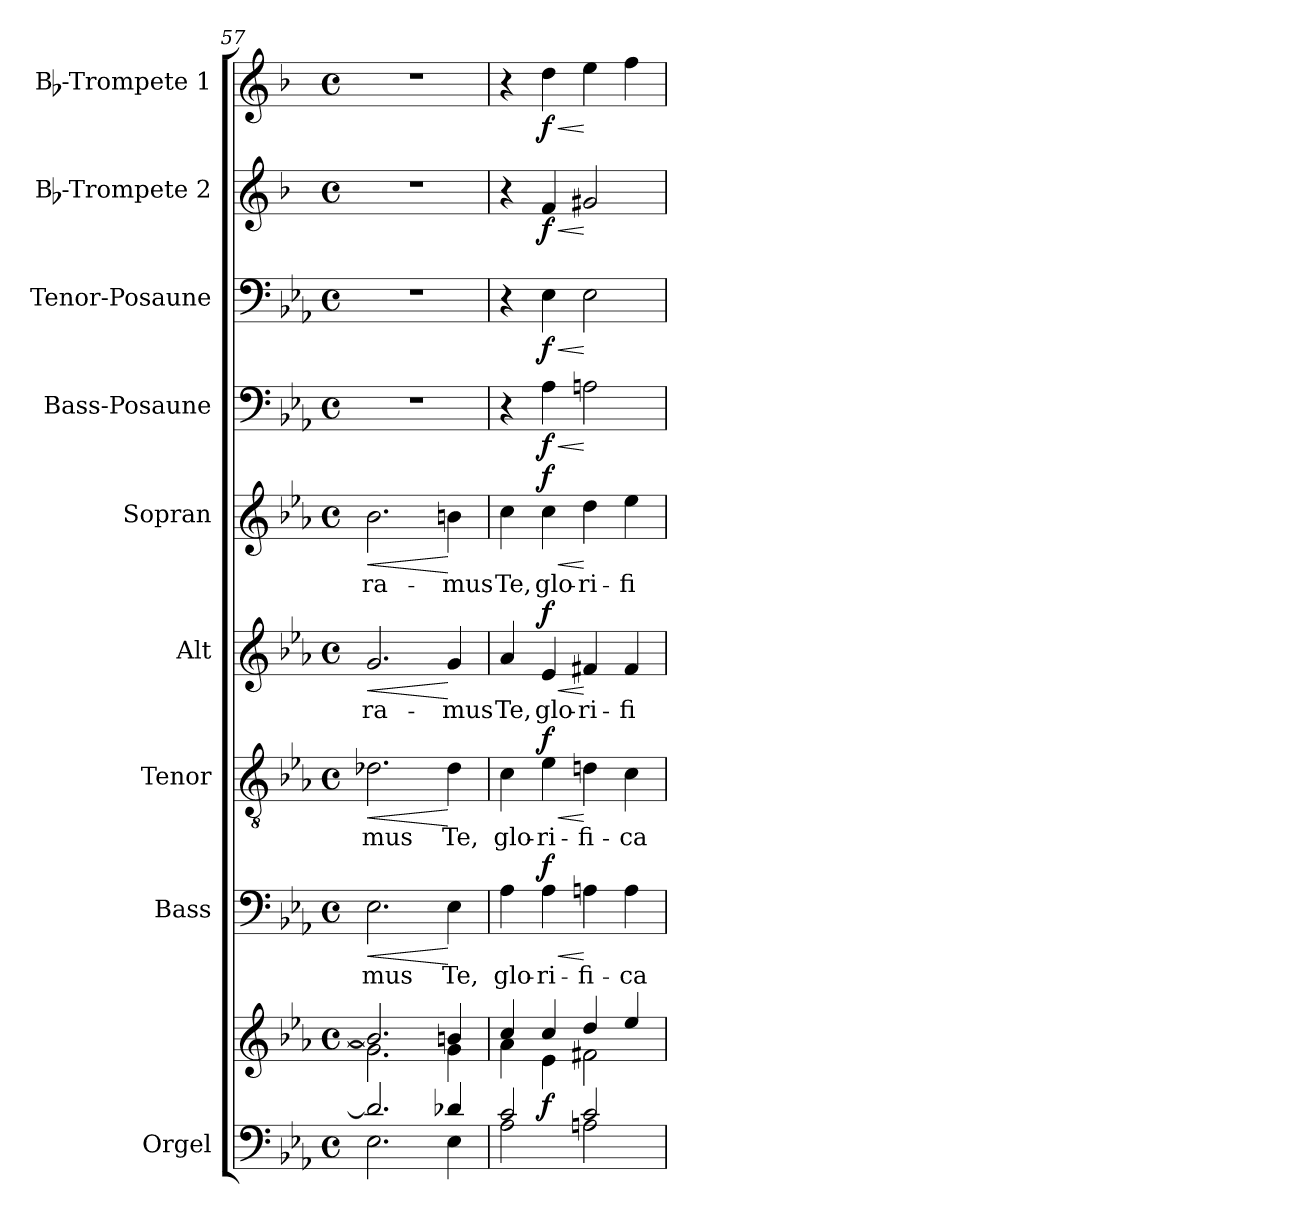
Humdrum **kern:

**kern	**kern	**dynam	**kern	**text	**dynam	**kern	**text	**dynam	**kern	**text	**dynam	**kern	**text	**dynam	**kern	**dynam	**kern	**dynam	**kern	**dynam	**kern	**dynam
*part9	*part9	*part9	*part8	*part8	*part8	*part7	*part7	*part7	*part6	*part6	*part6	*part5	*part5	*part5	*part4	*part4	*part3	*part3	*part2	*part2	*part1	*part1
*staff10	*staff9	*staff9/10	*staff8	*staff8	*staff8	*staff7	*staff7	*staff7	*staff6	*staff6	*staff6	*staff5	*staff5	*staff5	*staff4	*staff4	*staff3	*staff3	*staff2	*staff2	*staff1	*staff1
*I"Orgel	*	*	*I"Bass	*	*	*I"Tenor	*	*	*I"Alt	*	*	*I"Sopran	*	*	*I"Bass-Posaune	*	*I"Tenor-Posaune	*	*I"Bb-Trompete 2	*	*I"Bb-Trompete 1	*
*I'Org.	*	*	*I'B.	*	*	*I'T.	*	*	*I'A.	*	*	*I'S.	*	*	*I'B. Pos.	*	*I'T. Pos.	*	*I'Trp. 2	*	*I'Trp. 1	*
!!LO:PB:g=z
*clefF4	*clefG2	*	*clefF4	*	*	*clefGv2	*	*	*clefG2	*	*	*clefG2	*	*	*clefF4	*	*clefF4	*	*clefG2	*	*clefG2	*
*	*	*	*	*	*	*	*	*	*	*	*	*	*	*	*	*	*	*	*ITrd1c2	*	*ITrd1c2	*
*k[b-e-a-]	*k[b-e-a-]	*	*k[b-e-a-]	*	*	*k[b-e-a-]	*	*	*k[b-e-a-]	*	*	*k[b-e-a-]	*	*	*k[b-e-a-]	*	*k[b-e-a-]	*	*k[b-e-a-]	*	*k[b-e-a-]	*
*E-:	*E-:	*	*E-:	*	*	*E-:	*	*	*E-:	*	*	*E-:	*	*	*E-:	*	*E-:	*	*E-:	*	*E-:	*
*M4/4	*M4/4	*	*M4/4	*	*	*M4/4	*	*	*M4/4	*	*	*M4/4	*	*	*M4/4	*	*M4/4	*	*M4/4	*	*M4/4	*
*met(c)	*met(c)	*	*met(c)	*	*	*met(c)	*	*	*met(c)	*	*	*met(c)	*	*	*met(c)	*	*met(c)	*	*met(c)	*	*met(c)	*
=57	=57	=57	=57	=57	=57	=57	=57	=57	=57	=57	=57	=57	=57	=57	=57	=57	=57	=57	=57	=57	=57	=57
*^	*^	*	*	*	*	*	*	*	*	*	*	*	*	*	*	*	*	*	*	*	*	*
!	!	!	!	!	!	!LO:LY:b	!LO:HP:b	!	!LO:LY:b	!LO:HP:b	!	!LO:LY:b	!LO:HP:b	!	!LO:LY:b	!LO:HP:b	!	!	!	!	!	!	!	!
2.d-/]	2.E-\	2.b-/]	2.g\]	.	2.E-\	-mus	<	2.d-X\	-mus	<	2.g/	-ra-	<	2.b-\	-ra-	<	1r	.	1r	.	1r	.	1r	.
!	!	!	!	!	!	!LO:LY:b	!	!	!LO:LY:b	!	!	!LO:LY:b	!	!	!LO:LY:b	!	!	!	!	!	!	!	!	!
4d-X/	4E-\	4bn/	4g\	.	4E-\	Te,	[	4d-\	Te,	[	4g/	-mus	[	4bn\	-mus	[	.	.	.	.	.	.	.	.
=58	=58	=58	=58	=58	=58	=58	=58	=58	=58	=58	=58	=58	=58	=58	=58	=58	=58	=58	=58	=58	=58	=58	=58	=58
!	!	!	!	!	!	!LO:LY:b	!	!	!LO:LY:b	!	!	!LO:LY:b	!	!	!LO:LY:b	!	!	!	!	!	!	!	!	!
2c/	2A-\	4cc/	4a-\	.	4A-\	glo-	.	4c\	glo-	.	4a-/	Te,	.	4cc\	Te,	.	4r	.	4r	.	4r	.	4r	.
!	!	!	!	!LO:DY:b	!	!LO:LY:b	!LO:HP:b	!	!LO:LY:b	!LO:HP:b	!	!LO:LY:b	!LO:HP:b	!	!LO:LY:b	!LO:HP:b	!	!LO:HP:b	!	!LO:HP:b	!	!LO:HP:b	!	!LO:HP:b
!	!	!	!	!	!	!	!LO:DY:n=1:a	!	!	!LO:DY:n=1:a	!	!	!LO:DY:n=1:a	!	!	!LO:DY:n=1:a	!	!LO:DY:n=1:b	!	!LO:DY:n=1:b	!	!LO:DY:n=1:b	!	!LO:DY:n=1:b
.	.	4cc/	4e-\	f	4A-\	-ri-	< f	4e-\	-ri-	< f	4e-/	glo-	< f	4cc\	glo-	< f	4A-\	< f	4E-\	< f	4e-/	< f	4cc\	< f
!	!	!	!	!	!	!LO:LY:b	!	!	!LO:LY:b	!	!	!LO:LY:b	!	!	!LO:LY:b	!	!	!	!	!	!	!	!	!
2c/	2An\	4dd/	2f#X\	.	4An\	-fi-	[	4dn\	-fi-	[	4f#X/	-ri-	[	4dd\	-ri-	[	2An\	[	2E-\	[	2f#X/	[	4dd\	[
!	!	!	!	!	!	!LO:LY:b	!	!	!LO:LY:b	!	!	!LO:LY:b	!	!	!LO:LY:b	!	!	!	!	!	!	!	!	!
.	.	4ee-/	.	.	4A\	-ca-	.	4c\	-ca-	.	4f#/	-fi-	.	4ee-\	-fi-	.	.	.	.	.	.	.	4ee-\	.
*v	*v	*	*	*	*	*	*	*	*	*	*	*	*	*	*	*	*	*	*	*	*	*	*	*
*	*v	*v	*	*	*	*	*	*	*	*	*	*	*	*	*	*	*	*	*	*	*	*	*
=	=	=	=	=	=	=	=	=	=	=	=	=	=	=	=	=	=	=	=	=	=	=
*-	*-	*-	*-	*-	*-	*-	*-	*-	*-	*-	*-	*-	*-	*-	*-	*-	*-	*-	*-	*-	*-	*-
